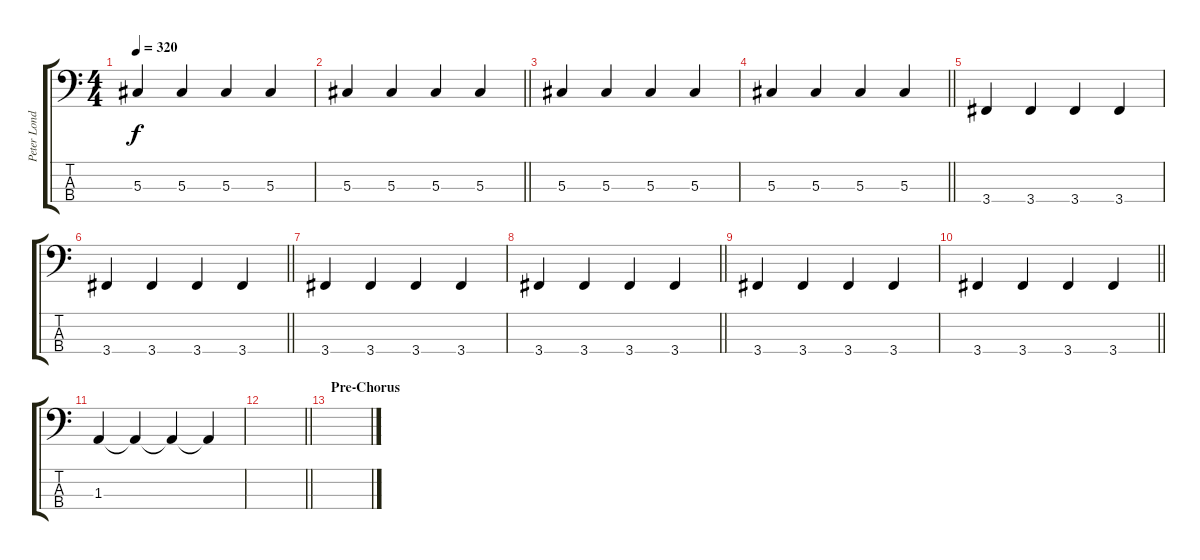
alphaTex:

\track ("Peter London (Bass)" "Peter Lond") {instrument electricbassfinger}
\staff {score tabs}
\tuning (Gb2 Db2 Ab1 Eb1) {hide}
\ts (4 4)
\tempo 320
\clef f4
\ks c
5.3.4{dy f} 5.3.4 5.3.4 5.3.4 |
\barLineRight lightlight
5.3.4 5.3.4 5.3.4 5.3.4 |
5.3.4 5.3.4 5.3.4 5.3.4 |
\barLineRight lightlight
5.3.4 5.3.4 5.3.4 5.3.4 |
3.4.4 3.4.4 3.4.4 3.4.4 |
\barLineRight lightlight
3.4.4 3.4.4 3.4.4 3.4.4 |
3.4.4 3.4.4 3.4.4 3.4.4 |
\barLineRight lightlight
3.4.4 3.4.4 3.4.4 3.4.4 |
3.4.4 3.4.4 3.4.4 3.4.4 |
\barLineRight lightlight
3.4.4 3.4.4 3.4.4 3.4.4 |
1.3.4 1.3{t}.4 1.3{t}.4 1.3{t}.4 |
\barLineRight lightlight
|
\section ("" "Pre-Chorus")
